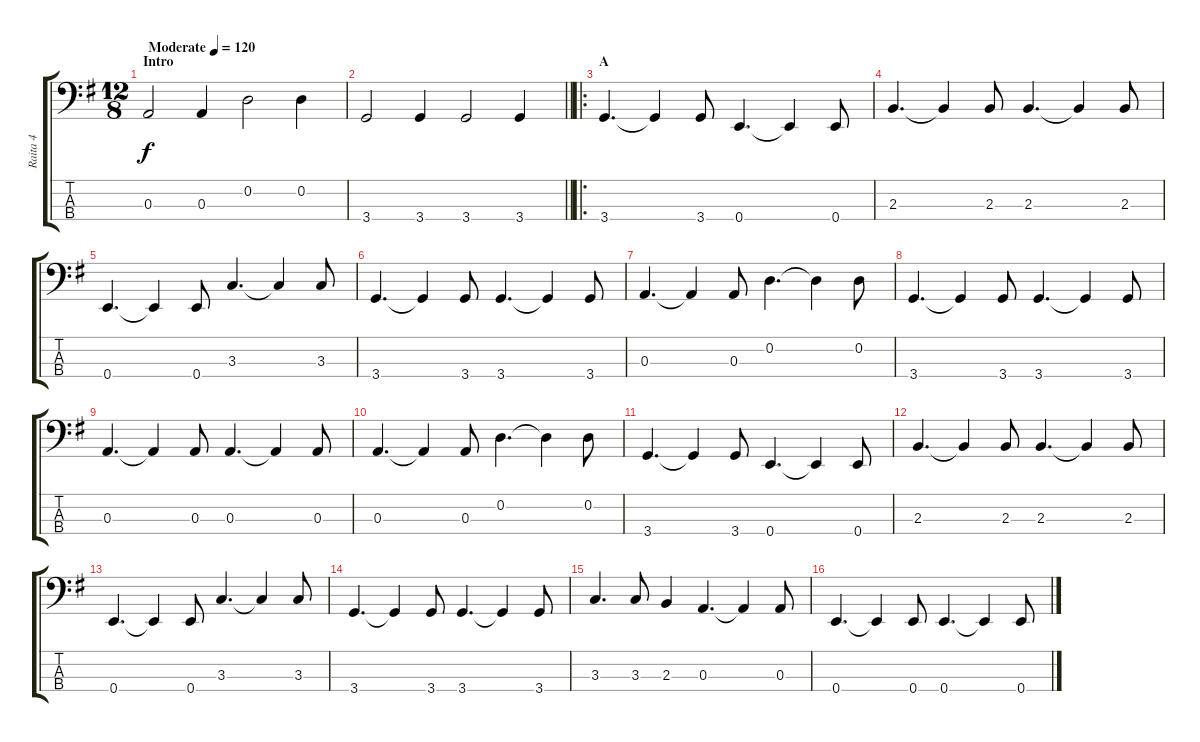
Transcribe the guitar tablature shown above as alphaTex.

\track ("Raita 4" "Raita 4") {instrument electricbassfinger}
\staff {score tabs}
\tuning (G2 D2 A1 E1) {hide}
\ts (12 8)
\section ("" "Intro")
\tempo (120 "Moderate")
\clef f4
\ks g
0.3.2{dy f instrument electricbassfinger} 0.3.4 0.2.2 0.2.4 |
\barLineRight lightlight
3.4.2 3.4.4 3.4.2 3.4.4 |
\ro
\section ("" "A")
3.4.4{d} 3.4{t}.4 3.4.8 0.4.4{d} 0.4{t}.4 0.4.8 |
2.3.4{d} 2.3{t}.4 2.3.8 2.3.4{d} 2.3{t}.4 2.3.8 |
0.4.4{d} 0.4{t}.4 0.4.8 3.3.4{d} 3.3{t}.4 3.3.8 |
3.4.4{d} 3.4{t}.4 3.4.8 3.4.4{d} 3.4{t}.4 3.4.8 |
0.3.4{d} 0.3{t}.4 0.3.8 0.2.4{d} 0.2{t}.4 0.2.8 |
3.4.4{d} 3.4{t}.4 3.4.8 3.4.4{d} 3.4{t}.4 3.4.8 |
0.3.4{d} 0.3{t}.4 0.3.8 0.3.4{d} 0.3{t}.4 0.3.8 |
0.3.4{d} 0.3{t}.4 0.3.8 0.2.4{d} 0.2{t}.4 0.2.8 |
3.4.4{d} 3.4{t}.4 3.4.8 0.4.4{d} 0.4{t}.4 0.4.8 |
2.3.4{d} 2.3{t}.4 2.3.8 2.3.4{d} 2.3{t}.4 2.3.8 |
0.4.4{d} 0.4{t}.4 0.4.8 3.3.4{d} 3.3{t}.4 3.3.8 |
3.4.4{d} 3.4{t}.4 3.4.8 3.4.4{d} 3.4{t}.4 3.4.8 |
3.3.4{d} 3.3.8 2.3.4 0.3.4{d} 0.3{t}.4 0.3.8 |
0.4.4{d} 0.4{t}.4 0.4.8 0.4.4{d} 0.4{t}.4 0.4.8
